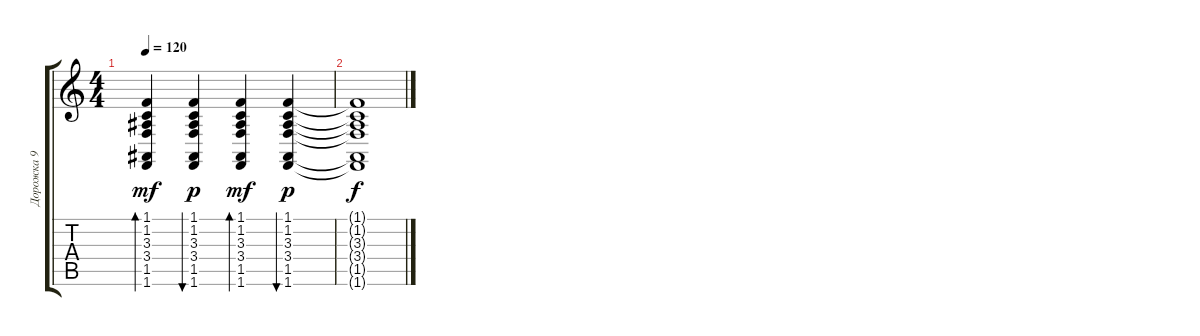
\track ("Дорожка 9" "Дорожка 9") {instrument lead6voice}
\staff {score tabs}
\tuning (E4 B3 G3 D3 A2 E2) {hide}
\ts (4 4)
\tempo 120
\clef g2
\ks c
(1.1 1.2 3.3 3.4 1.5 1.6).4{bd 60 dy mf} (1.1 1.2 3.3 3.4 1.5 1.6).4{bu 60 dy p} (1.1 1.2 3.3 3.4 1.5 1.6).4{bd 60 dy mf} (1.1 1.2 3.3 3.4 1.5 1.6).4{bu 60 dy p} |
(1.1{t} 1.2{t} 3.3{t} 3.4{t} 1.5{t} 1.6{t}).1{dy f}
